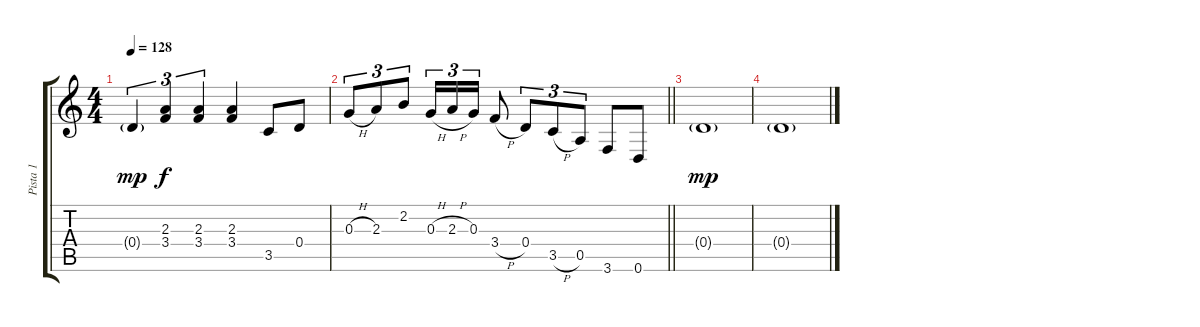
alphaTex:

\track ("Pista 1" "Pista 1") {instrument acousticguitarsteel}
\staff {score tabs}
\tuning (D4 A3 G3 D3 A2 D2) {hide}
\ts (4 4)
\tempo 128
\clef g2
\ks c
0.4{g}.4{tu (3 2) dy mp} (2.3 3.4).4{tu (3 2) dy f} (2.3 3.4).4{tu (3 2)} (2.3 3.4).4 3.5.8 0.4.8 |
\barLineRight lightlight
0.3{h}.8{tu (3 2)} 2.3.8{tu (3 2)} 2.2.8{tu (3 2)} 0.3{h}.16{tu (3 2)} 2.3{h}.16{tu (3 2)} 0.3.16{tu (3 2)} 3.4{h}.8 0.4.8{tu (3 2)} 3.5{h}.8{tu (3 2)} 0.5.8{tu (3 2)} 3.6.8 0.6.8 |
0.4{g}.1{dy mp} |
0.4{g}.1
